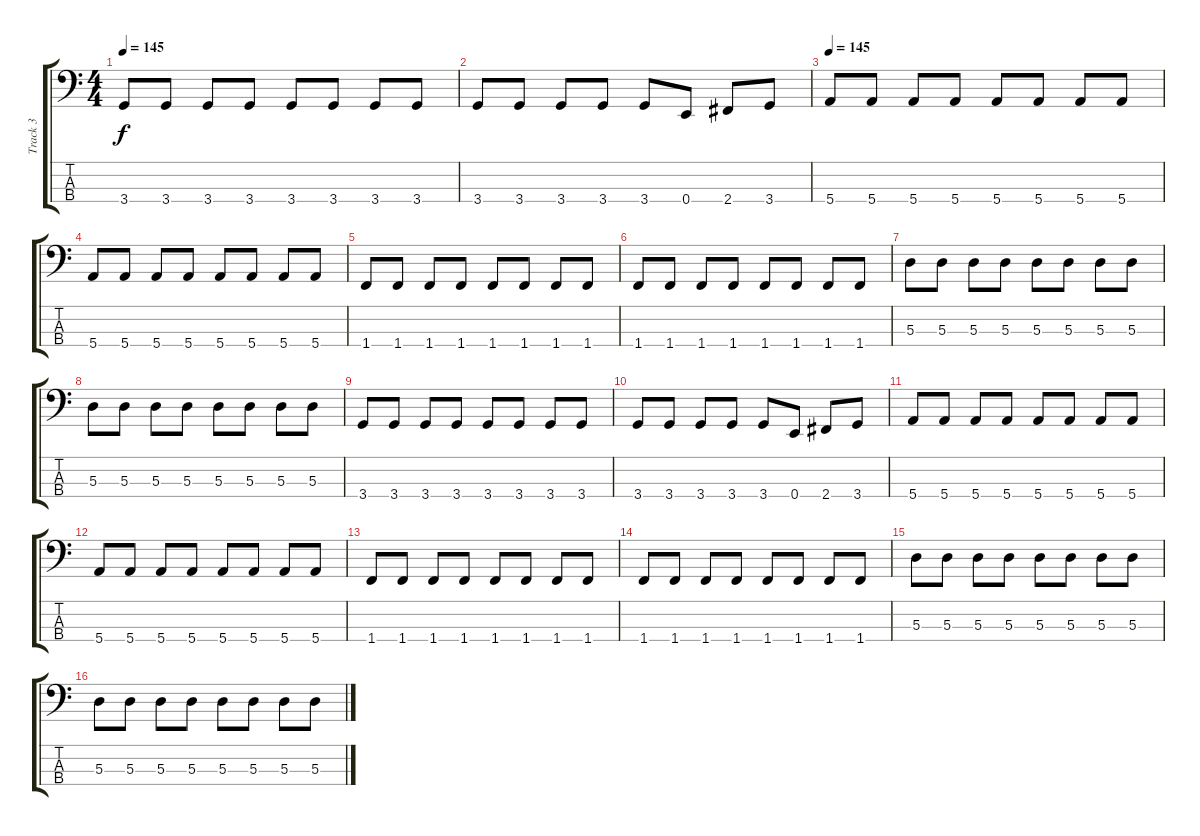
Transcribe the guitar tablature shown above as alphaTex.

\track ("Track 3" "Track 3") {instrument electricbassfinger}
\staff {score tabs}
\tuning (G2 D2 A1 E1) {hide}
\ts (4 4)
\tempo 145
\clef f4
\ks c
3.4.8{dy f} 3.4.8 3.4.8 3.4.8 3.4.8 3.4.8 3.4.8 3.4.8 |
3.4.8 3.4.8 3.4.8 3.4.8 3.4.8 0.4.8 2.4.8 3.4.8 |
\tempo 145
5.4.8 5.4.8 5.4.8 5.4.8 5.4.8 5.4.8 5.4.8 5.4.8 |
5.4.8 5.4.8 5.4.8 5.4.8 5.4.8 5.4.8 5.4.8 5.4.8 |
1.4.8 1.4.8 1.4.8 1.4.8 1.4.8 1.4.8 1.4.8 1.4.8 |
1.4.8 1.4.8 1.4.8 1.4.8 1.4.8 1.4.8 1.4.8 1.4.8 |
5.3.8 5.3.8 5.3.8 5.3.8 5.3.8 5.3.8 5.3.8 5.3.8 |
5.3.8 5.3.8 5.3.8 5.3.8 5.3.8 5.3.8 5.3.8 5.3.8 |
3.4.8 3.4.8 3.4.8 3.4.8 3.4.8 3.4.8 3.4.8 3.4.8 |
3.4.8 3.4.8 3.4.8 3.4.8 3.4.8 0.4.8 2.4.8 3.4.8 |
5.4.8 5.4.8 5.4.8 5.4.8 5.4.8 5.4.8 5.4.8 5.4.8 |
5.4.8 5.4.8 5.4.8 5.4.8 5.4.8 5.4.8 5.4.8 5.4.8 |
1.4.8 1.4.8 1.4.8 1.4.8 1.4.8 1.4.8 1.4.8 1.4.8 |
1.4.8 1.4.8 1.4.8 1.4.8 1.4.8 1.4.8 1.4.8 1.4.8 |
5.3.8 5.3.8 5.3.8 5.3.8 5.3.8 5.3.8 5.3.8 5.3.8 |
5.3.8 5.3.8 5.3.8 5.3.8 5.3.8 5.3.8 5.3.8 5.3.8
